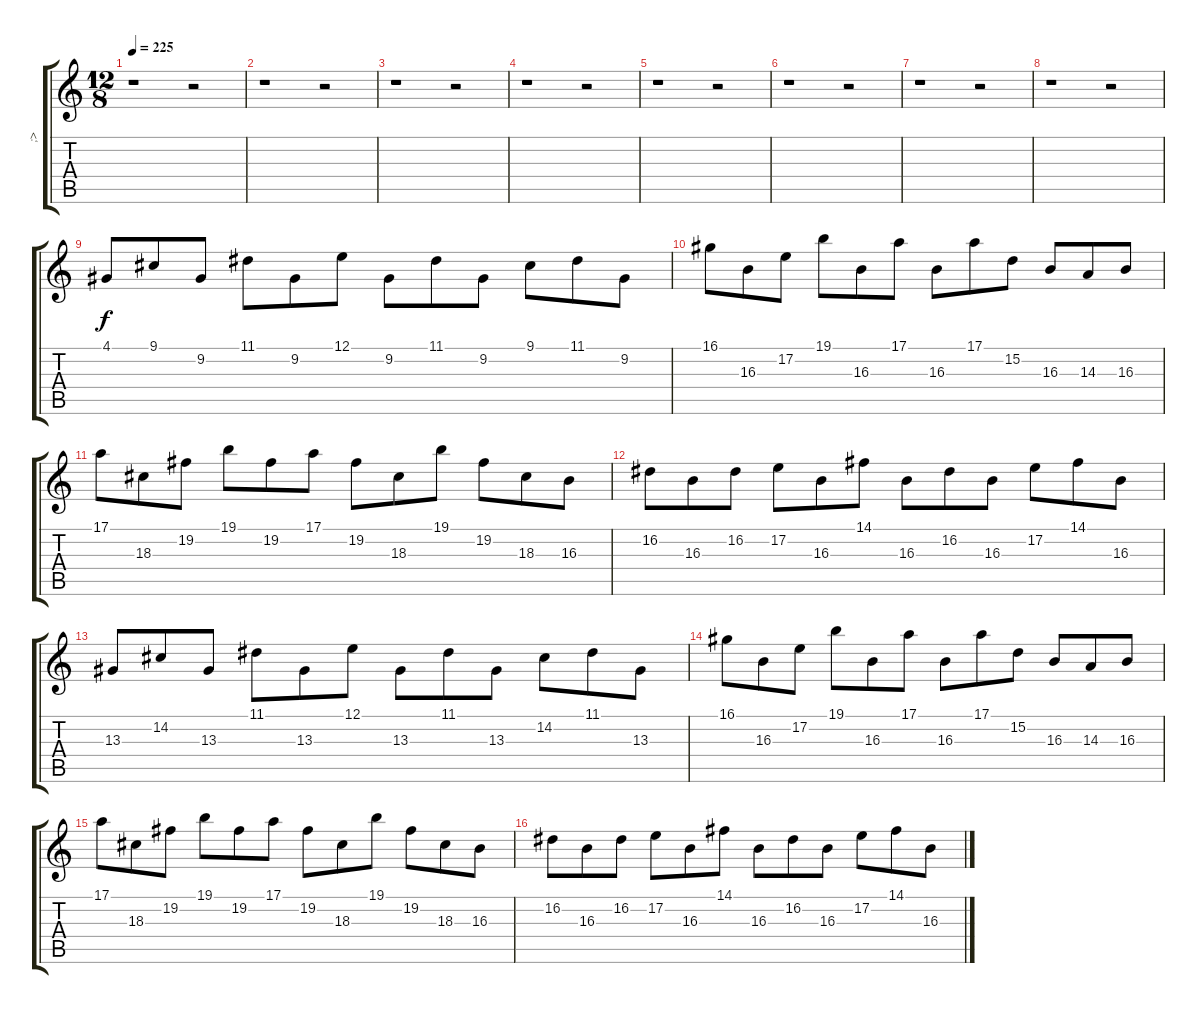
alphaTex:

\track (";>" ";>") {instrument acousticgrandpiano}
\staff {score tabs}
\tuning (E4 B3 G3 D3 A2 E2) {hide}
\ts (12 8)
\tempo 225
\clef g2
\ks c
r.1{dy f} r.2 |
r.1 r.2 |
r.1 r.2 |
r.1 r.2 |
r.1 r.2 |
r.1 r.2 |
r.1 r.2 |
r.1 r.2 |
4.1.8{volume 16 balance 0 instrument lead3calliope} 9.1.8 9.2.8 11.1.8 9.2.8 12.1.8 9.2.8 11.1.8 9.2.8 9.1.8 11.1.8 9.2.8 |
16.1.8 16.3.8 17.2.8 19.1.8 16.3.8 17.1.8 16.3.8 17.1.8 15.2.8 16.3.8 14.3.8 16.3.8 |
17.1.8 18.3.8 19.2.8 19.1.8 19.2.8 17.1.8 19.2.8 18.3.8 19.1.8 19.2.8 18.3.8 16.3.8 |
16.2.8 16.3.8 16.2.8 17.2.8 16.3.8 14.1.8 16.3.8 16.2.8 16.3.8 17.2.8 14.1.8 16.3.8 |
13.3.8 14.2.8 13.3.8 11.1.8 13.3.8 12.1.8 13.3.8 11.1.8 13.3.8 14.2.8 11.1.8 13.3.8 |
16.1.8 16.3.8 17.2.8 19.1.8 16.3.8 17.1.8 16.3.8 17.1.8 15.2.8 16.3.8 14.3.8 16.3.8 |
17.1.8 18.3.8 19.2.8 19.1.8 19.2.8 17.1.8 19.2.8 18.3.8 19.1.8 19.2.8 18.3.8 16.3.8 |
16.2.8 16.3.8 16.2.8 17.2.8 16.3.8 14.1.8 16.3.8 16.2.8 16.3.8 17.2.8 14.1.8 16.3.8
